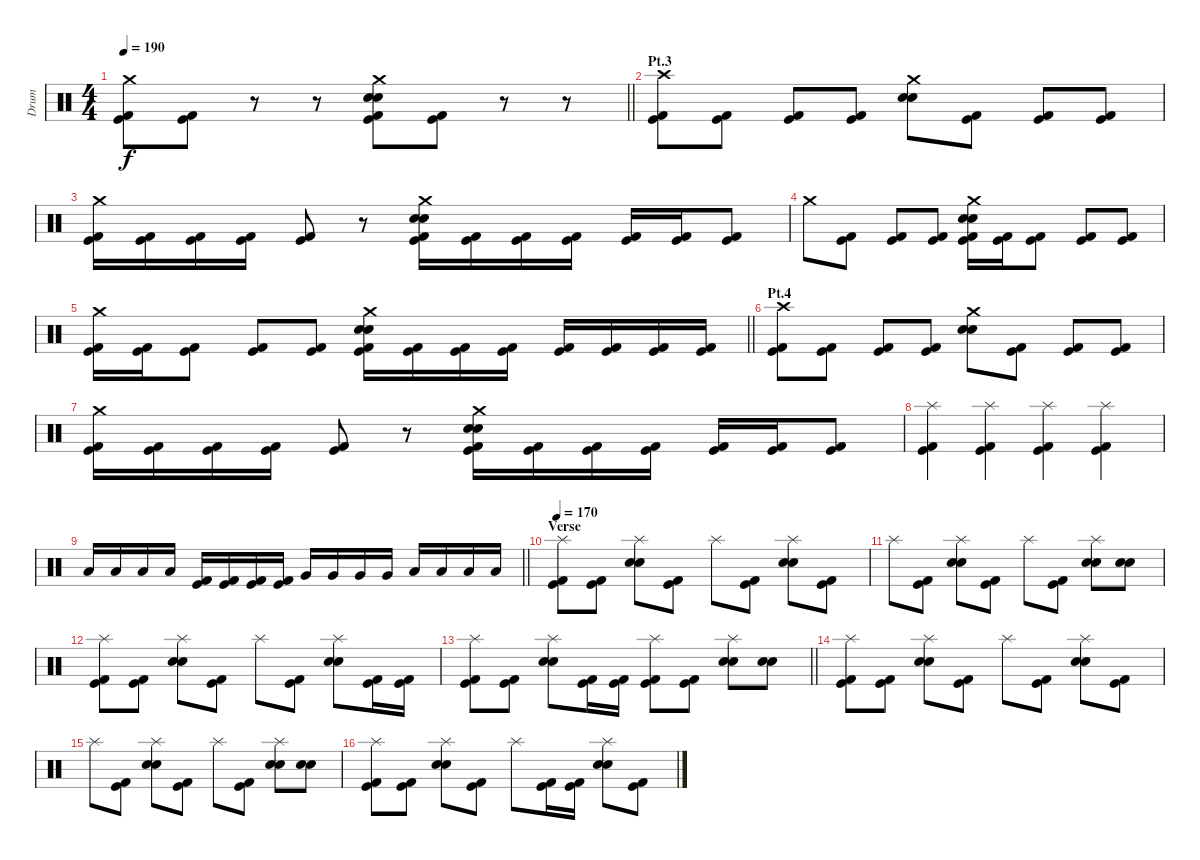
\track ("Drum" "Drum") {instrument percussion}
\staff {score}
\articulation defaults
\ts (4 4)
\tempo 190
\clef neutral
\barLineRight lightlight
\ks c
("Crash medium (hit)" "Kick (hit)" "Kick (hit) 2").8{dy f} ("Kick (hit)" "Kick (hit) 2").8 r.8 r.8 ("Crash medium (hit)" "Electric Snare (hit)" "Snare (hit) 2" "Kick (hit)" "Kick (hit) 2").8 ("Kick (hit)" "Kick (hit) 2").8 r.8{volume 0} r.8 |
\section ("" "Pt.3")
("Crash high (hit)" "Kick (hit)" "Kick (hit) 2").8{volume 13} ("Kick (hit)" "Kick (hit) 2").8 ("Kick (hit)" "Kick (hit) 2").8 ("Kick (hit)" "Kick (hit) 2").8 ("Crash medium (hit)" "Electric Snare (hit)" "Snare (hit) 2").8 ("Kick (hit)" "Kick (hit) 2").8 ("Kick (hit)" "Kick (hit) 2").8 ("Kick (hit)" "Kick (hit) 2").8 |
("Crash medium (hit)" "Kick (hit)" "Kick (hit) 2").16 ("Kick (hit)" "Kick (hit) 2").16 ("Kick (hit)" "Kick (hit) 2").16 ("Kick (hit)" "Kick (hit) 2").16 ("Kick (hit)" "Kick (hit) 2").8 r.8 ("Crash medium (hit)" "Electric Snare (hit)" "Snare (hit) 2" "Kick (hit)" "Kick (hit) 2").16 ("Kick (hit)" "Kick (hit) 2").16 ("Kick (hit)" "Kick (hit) 2").16 ("Kick (hit)" "Kick (hit) 2").16 ("Kick (hit)" "Kick (hit) 2").16 ("Kick (hit)" "Kick (hit) 2").16 ("Kick (hit)" "Kick (hit) 2").8 |
"Crash medium (hit)".8 ("Kick (hit)" "Kick (hit) 2").8 ("Kick (hit)" "Kick (hit) 2").8 ("Kick (hit)" "Kick (hit) 2").8 ("Crash medium (hit)" "Electric Snare (hit)" "Snare (hit) 2" "Kick (hit)" "Kick (hit) 2").16 ("Kick (hit)" "Kick (hit) 2").16 ("Kick (hit)" "Kick (hit) 2").8 ("Kick (hit)" "Kick (hit) 2").8 ("Kick (hit)" "Kick (hit) 2").8 |
\barLineRight lightlight
("Crash medium (hit)" "Kick (hit)" "Kick (hit) 2").16 ("Kick (hit)" "Kick (hit) 2").16 ("Kick (hit)" "Kick (hit) 2").8 ("Kick (hit)" "Kick (hit) 2").8 ("Kick (hit)" "Kick (hit) 2").8 ("Crash medium (hit)" "Electric Snare (hit)" "Snare (hit) 2" "Kick (hit)" "Kick (hit) 2").16 ("Kick (hit)" "Kick (hit) 2").16 ("Kick (hit)" "Kick (hit) 2").16 ("Kick (hit)" "Kick (hit) 2").16 ("Kick (hit)" "Kick (hit) 2").16 ("Kick (hit)" "Kick (hit) 2").16 ("Kick (hit)" "Kick (hit) 2").16 ("Kick (hit)" "Kick (hit) 2").16 |
\section ("" "Pt.4")
("Crash high (hit)" "Kick (hit)" "Kick (hit) 2").8 ("Kick (hit)" "Kick (hit) 2").8 ("Kick (hit)" "Kick (hit) 2").8 ("Kick (hit)" "Kick (hit) 2").8 ("Crash medium (hit)" "Electric Snare (hit)" "Snare (hit) 2").8 ("Kick (hit)" "Kick (hit) 2").8 ("Kick (hit)" "Kick (hit) 2").8 ("Kick (hit)" "Kick (hit) 2").8 |
("Crash medium (hit)" "Kick (hit)" "Kick (hit) 2").16 ("Kick (hit)" "Kick (hit) 2").16 ("Kick (hit)" "Kick (hit) 2").16 ("Kick (hit)" "Kick (hit) 2").16 ("Kick (hit)" "Kick (hit) 2").8 r.8 ("Crash medium (hit)" "Electric Snare (hit)" "Snare (hit) 2" "Kick (hit)" "Kick (hit) 2").16 ("Kick (hit)" "Kick (hit) 2").16 ("Kick (hit)" "Kick (hit) 2").16 ("Kick (hit)" "Kick (hit) 2").16 ("Kick (hit)" "Kick (hit) 2").16 ("Kick (hit)" "Kick (hit) 2").16 ("Kick (hit)" "Kick (hit) 2").8 |
("Splash (hit)" "Kick (hit)" "Kick (hit) 2").4 ("Splash (hit)" "Kick (hit)" "Kick (hit) 2").4 ("Splash (hit)" "Kick (hit)" "Kick (hit) 2").4 ("Splash (hit)" "Kick (hit)" "Kick (hit) 2").4 |
\barLineRight lightlight "Low Tom (hit)".16 "Low Tom (hit)".16 "Low Tom (hit)".16 "Low Tom (hit)".16
("Kick (hit)" "Kick (hit) 2").16 ("Kick (hit)" "Kick (hit) 2").16 ("Kick (hit)" "Kick (hit) 2").16 ("Kick (hit)" "Kick (hit) 2").16 "Very Low Tom (hit)".16 "Very Low Tom (hit)".16 "Very Low Tom (hit)".16 "Very Low Tom (hit)".16 "Low Floor Tom (hit)".16 "Low Floor Tom (hit)".16 "Low Floor Tom (hit)".16 "Low Floor Tom (hit)".16 |
\section ("" "Verse")
\tempo 170
("Splash (hit)" "Kick (hit)" "Kick (hit) 2").8 ("Kick (hit)" "Kick (hit) 2").8 ("Splash (hit)" "Electric Snare (hit)" "Snare (hit) 2").8 ("Kick (hit)" "Kick (hit) 2").8 "Splash (hit)".8 ("Kick (hit)" "Kick (hit) 2").8 ("Splash (hit)" "Electric Snare (hit)" "Snare (hit) 2").8 ("Kick (hit)" "Kick (hit) 2").8 |
"Splash (hit)".8 ("Kick (hit)" "Kick (hit) 2").8 ("Splash (hit)" "Electric Snare (hit)" "Snare (hit) 2").8 ("Kick (hit)" "Kick (hit) 2").8 "Splash (hit)".8 ("Kick (hit)" "Kick (hit) 2").8 ("Splash (hit)" "Electric Snare (hit)" "Snare (hit) 2").8 ("Electric Snare (hit)" "Snare (hit) 2").8 |
("Splash (hit)" "Kick (hit)" "Kick (hit) 2").8 ("Kick (hit)" "Kick (hit) 2").8 ("Splash (hit)" "Electric Snare (hit)" "Snare (hit) 2").8 ("Kick (hit)" "Kick (hit) 2").8 "Splash (hit)".8 ("Kick (hit)" "Kick (hit) 2").8 ("Splash (hit)" "Electric Snare (hit)" "Snare (hit) 2").8 ("Kick (hit)" "Kick (hit) 2").16 ("Kick (hit)" "Kick (hit) 2").16 |
\barLineRight lightlight
("Splash (hit)" "Kick (hit)" "Kick (hit) 2").8 ("Kick (hit)" "Kick (hit) 2").8 ("Splash (hit)" "Electric Snare (hit)" "Snare (hit) 2").8 ("Kick (hit)" "Kick (hit) 2").16 ("Kick (hit)" "Kick (hit) 2").16 ("Splash (hit)" "Kick (hit)" "Kick (hit) 2").8 ("Kick (hit)" "Kick (hit) 2").8 ("Splash (hit)" "Electric Snare (hit)" "Snare (hit) 2").8 ("Electric Snare (hit)" "Snare (hit) 2").8 |
("Splash (hit)" "Kick (hit)" "Kick (hit) 2").8 ("Kick (hit)" "Kick (hit) 2").8 ("Splash (hit)" "Electric Snare (hit)" "Snare (hit) 2").8 ("Kick (hit)" "Kick (hit) 2").8 "Splash (hit)".8 ("Kick (hit)" "Kick (hit) 2").8 ("Splash (hit)" "Electric Snare (hit)" "Snare (hit) 2").8 ("Kick (hit)" "Kick (hit) 2").8 |
"Splash (hit)".8 ("Kick (hit)" "Kick (hit) 2").8 ("Splash (hit)" "Electric Snare (hit)" "Snare (hit) 2").8 ("Kick (hit)" "Kick (hit) 2").8 "Splash (hit)".8 ("Kick (hit)" "Kick (hit) 2").8 ("Splash (hit)" "Electric Snare (hit)" "Snare (hit) 2").8 ("Electric Snare (hit)" "Snare (hit) 2").8 |
("Splash (hit)" "Kick (hit)" "Kick (hit) 2").8 ("Kick (hit)" "Kick (hit) 2").8 ("Splash (hit)" "Electric Snare (hit)" "Snare (hit) 2").8 ("Kick (hit)" "Kick (hit) 2").8 "Splash (hit)".8 ("Kick (hit)" "Kick (hit) 2").16 ("Kick (hit)" "Kick (hit) 2").16 ("Splash (hit)" "Electric Snare (hit)" "Snare (hit) 2").8 ("Kick (hit)" "Kick (hit) 2").8
